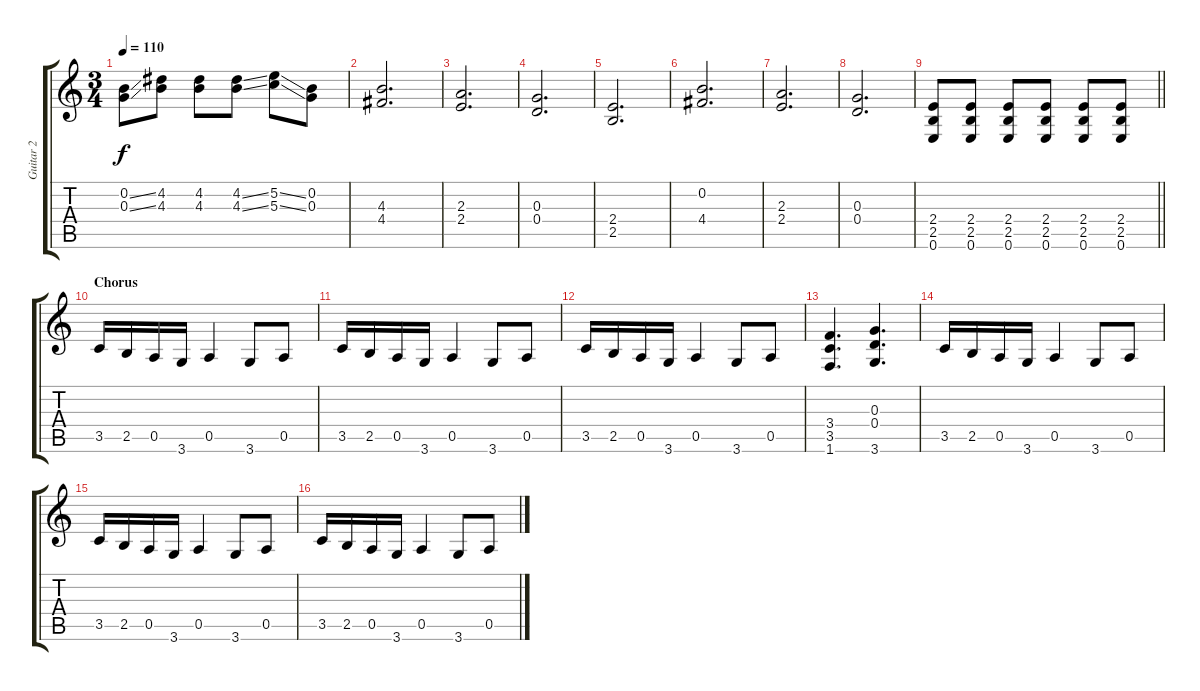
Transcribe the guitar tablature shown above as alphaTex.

\track ("Guitar 2" "Guitar 2") {instrument acousticguitarsteel}
\staff {score tabs}
\tuning (E4 B3 G3 D3 A2 E2) {hide}
\ts (3 4)
\tempo 110
\clef g2
\ks c
(0.2{ss} 0.3{ss}).8{dy f} (4.2 4.3).8 (4.2 4.3).8 (4.2{ss} 4.3{ss}).8 (5.2{ss} 5.3{ss}).8 (0.2 0.3).8 |
(4.3 4.4).2{d} |
(2.3 2.4).2{d} |
(0.3 0.4).2{d} |
(2.4 2.5).2{d} |
(0.2 4.4).2{d} |
(2.3 2.4).2{d} |
(0.3 0.4).2{d} |
\barLineRight lightlight
(2.4 2.5 0.6).8 (2.4 2.5 0.6).8 (2.4 2.5 0.6).8 (2.4 2.5 0.6).8 (2.4 2.5 0.6).8 (2.4 2.5 0.6).8 |
\section ("" "Chorus")
3.5.16 2.5.16 0.5.16 3.6.16 0.5.4 3.6.8 0.5.8 |
3.5.16 2.5.16 0.5.16 3.6.16 0.5.4 3.6.8 0.5.8 |
3.5.16 2.5.16 0.5.16 3.6.16 0.5.4 3.6.8 0.5.8 |
(3.4 3.5 1.6).4{d} (0.3 0.4 3.6).4{d} |
3.5.16 2.5.16 0.5.16 3.6.16 0.5.4 3.6.8 0.5.8 |
3.5.16 2.5.16 0.5.16 3.6.16 0.5.4 3.6.8 0.5.8 |
3.5.16 2.5.16 0.5.16 3.6.16 0.5.4 3.6.8 0.5.8
